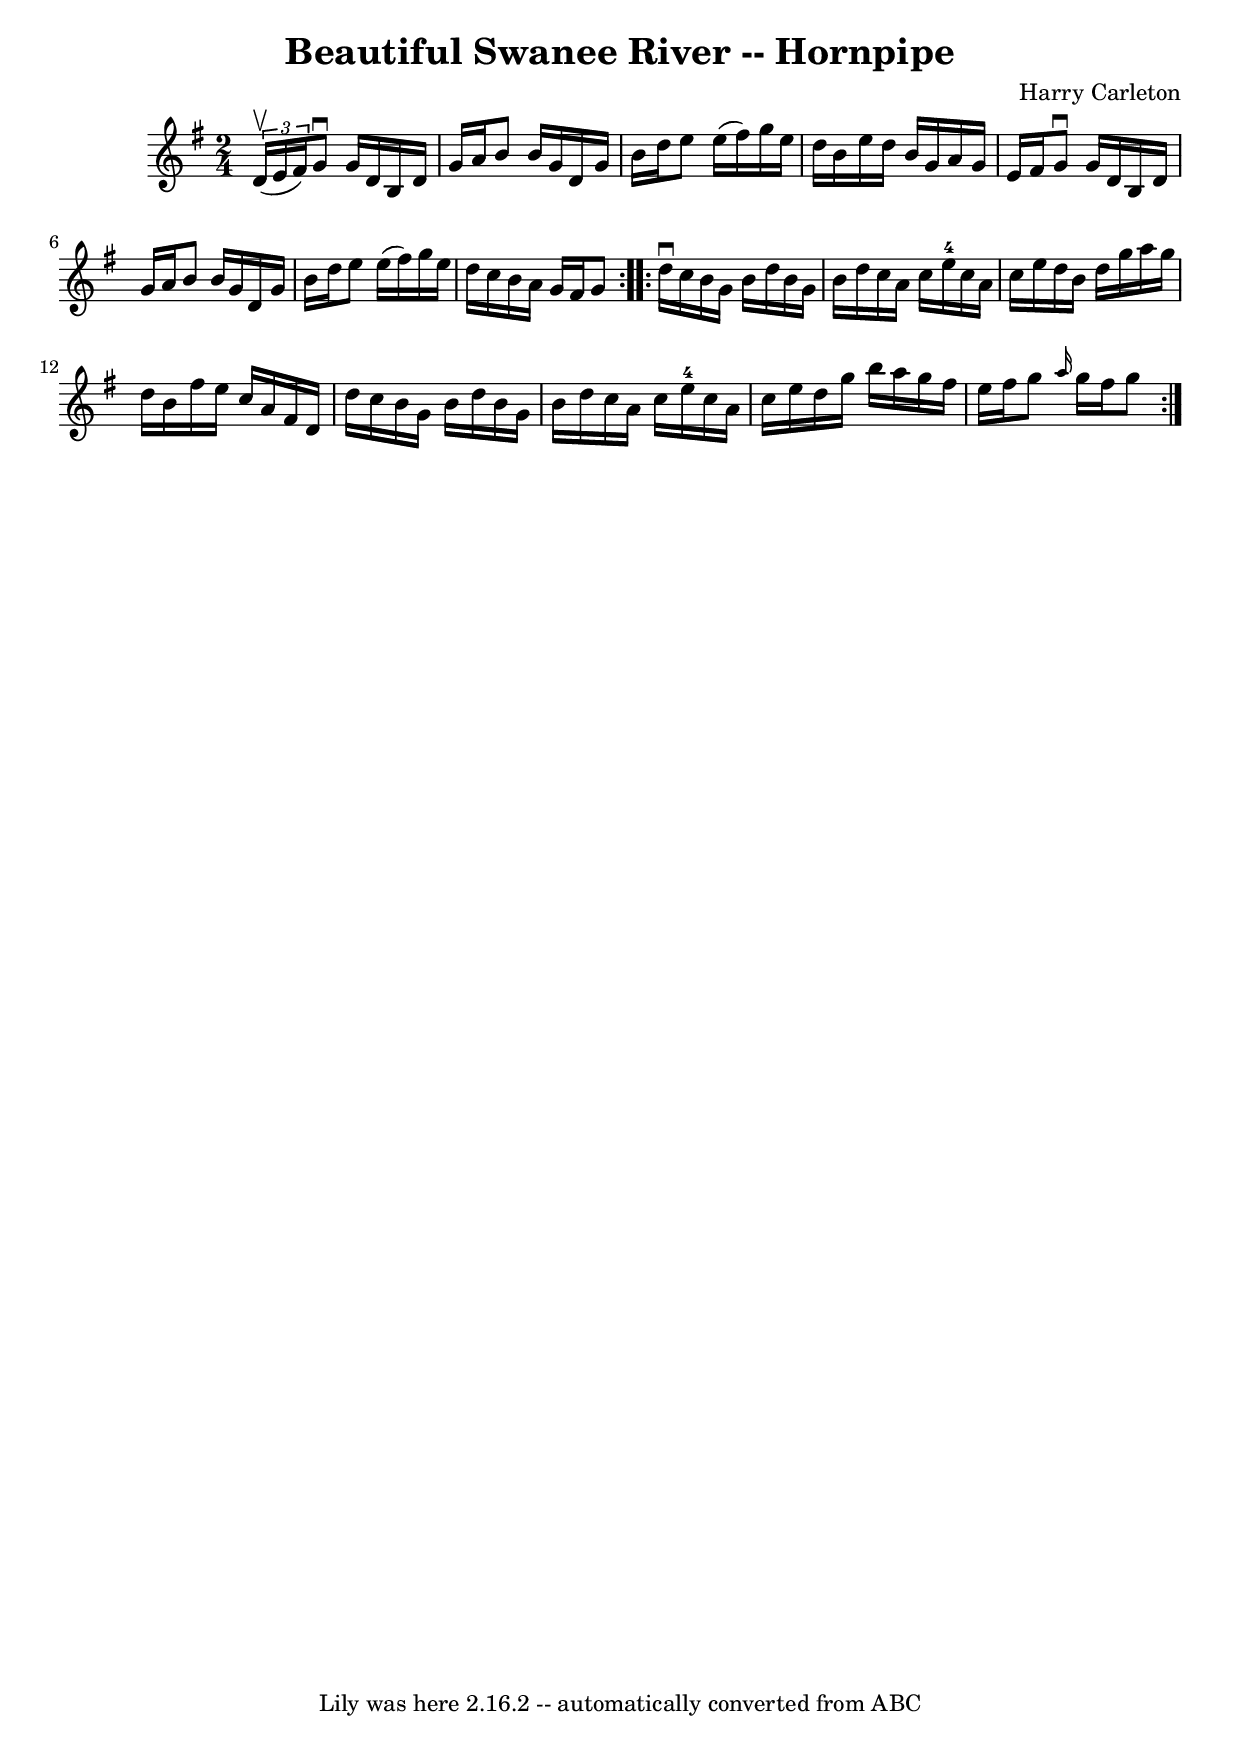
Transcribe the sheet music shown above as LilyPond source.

\version "2.16.2"
\include "Mammoth.ily"
\header {
  %% book = "Cole's 1000 Fiddle Tunes"
  composer = "Harry Carleton"
  crossRefNumber = "1"
  footnotes = ""
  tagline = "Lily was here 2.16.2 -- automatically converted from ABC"
  title = "Beautiful Swanee River -- Hornpipe"

}
voicedefault =  {



  \repeat volta 2 {

    \time 2/4 
    \key g \major
    \times 2/3 { d'16 (^\upbow e'16 fis'16) 
	       }  |
    g'8^\downbow g'16 d'16 b16 d'16 g'16 a'16   |
    b'8 b'16 g'16 d'16 g'16 b'16 d''16  |
    
    e''8 e''16 (fis''16) g''16 e''16 d''16 b'16  |
    
    e''16 d''16 b'16 g'16 a'16 g'16 e'16 fis'16  |
    
    g'8^\downbow g'16 d'16 b16 d'16 g'16 a'16  |
    b'8    
    b'16 g'16 d'16 g'16 b'16 d''16  |
    e''8 e''16 (
    fis''16) g''16 e''16 d''16 c''16  |
    b'16 a'16 g'16 
    fis'16 g'8  
  }     
  \repeat volta 2 {
    d''16^\downbow c''16  |
    
    b'16 g'16 b'16 d''16 b'16 g'16 b'16 d''16  |
    
    c''16 a'16 c''16 e''16-4 c''16 a'16 c''16 e''16   |
    d''16 b'16 d''16 g''16 a''16 g''16 d''16 b'16   |
    fis''16 e''16 c''16 a'16 fis'16 d'16 d''16    
    c''16  |
    b'16 g'16 b'16 d''16 b'16 g'16 b'16    
    d''16  |
    c''16 a'16 c''16 e''16-4 c''16 a'16 c''16 
    e''16  |
    d''16 g''16 b''16 a''16 g''16 fis''16    
    e''16 fis''16  |
    g''8  \grace { a''16  
		 } g''16 fis''16    
    g''8  
  }   

}

\score{
  <<

    \context Staff="default"
    {
      \voicedefault 
      
    }

  >>
  \layout {
    
  }
  \midi {
  }

}
